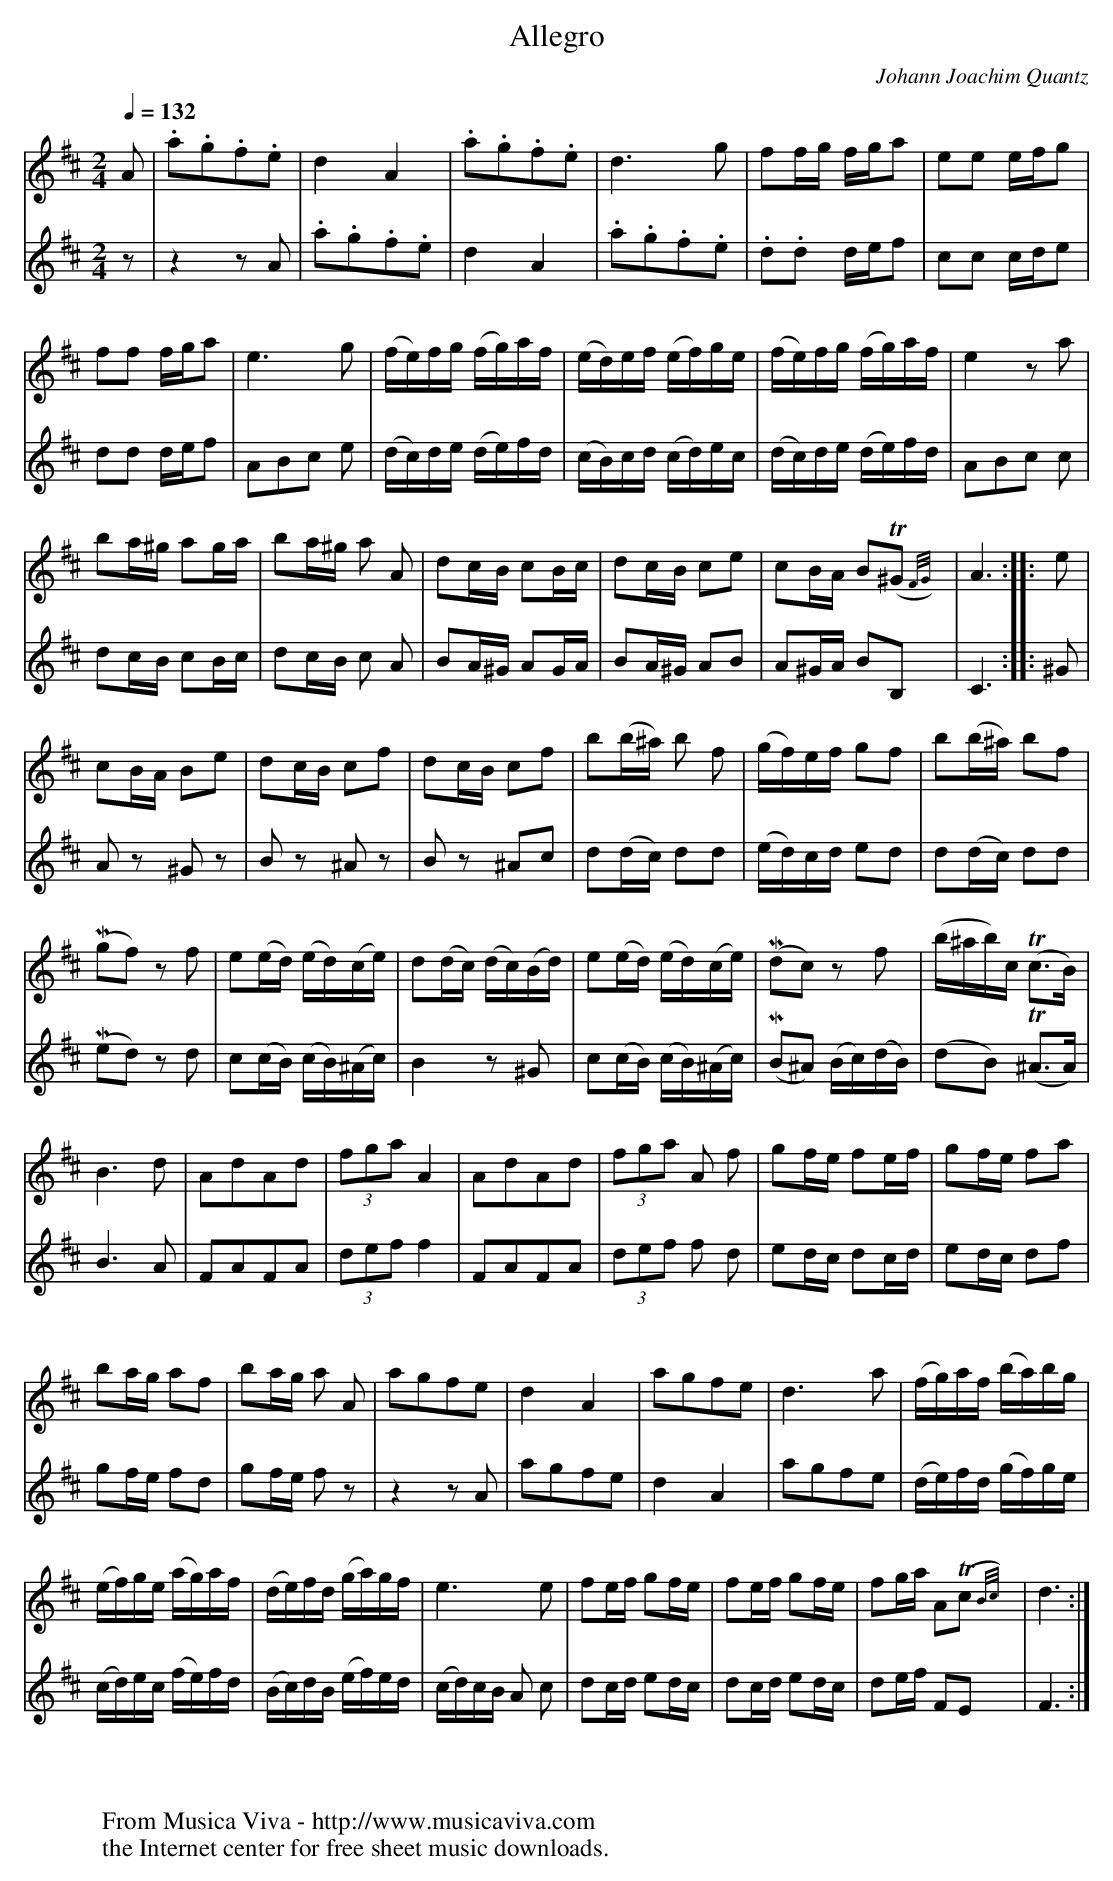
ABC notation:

X:1
T:Allegro
C:Johann Joachim Quantz
V:1 Program 1 73 %Flute
V:2 Program 1 72 %Piccolo
M:2/4
L:1/16
Q:1/4=132
K:D
V:1
A2|.a2.g2.f2.e2|d4A4|.a2.g2.f2.e2|d6g2|f2fg fga2|e2e2 efg2|
V:2
z2|z4z2A2|.a2.g2.f2.e2|d4A4|.a2.g2.f2.e2|.d2.d2 def2|c2c2 cde2|
V:1
f2f2 fga2|e6g2|(fe)fg (fg)af|(ed)ef (ef)ge|(fe)fg (fg)af|e4z2a2|
V:2
d2d2 def2|A2B2c2 e2|(dc)de (de)fd|(cB)cd (cd)ec|(dc)de (de)fd|A2B2c2 c2|
V:1
b2a^g a2ga|b2a^g a2 A2|d2cB c2Bc|d2cB c2e2|c2BA B2(T^G2 {F/G/})|A6::e2|
V:2
d2cB c2Bc|d2cB c2 A2|B2A^G A2GA|B2A^G A2B2|A2^GA B2B,2|C6::^G2|
V:1
c2BA B2e2|d2cB c2f2|d2cB c2f2|b2(b^a) b2 f2|(gf)ef g2f2|b2(b^a) b2f2|
V:2
A2 z2 ^G2 z2|B2 z2 ^A2 z2|B2 z2 ^A2c2|d2(dc) d2d2|(ed)cd e2d2|d2(dc) d2d2|
V:1
(Mg2f2) z2 f2|e2(ed) (ed)(ce)|d2(dc) (dc)(Bd)|e2(ed) (ed)(ce)|(Md2c2) z2 f2|(b^ab)c (Tc3B)|
V:2
(Me2d2) z2 d2|c2(cB) (cB)(^Ac)|B4 z2^G2|c2(cB) (cB)(^Ac)|(MB2^A2) (Bc)(dB)|(d2B2) (T^A3A)|
V:1
B6d2|A2d2A2d2|(3f2g2a2 A4|A2d2A2d2|(3f2g2a2 A2 f2|g2fe f2ef|g2fe f2a2|
V:2
B6A2|F2A2F2A2|(3d2e2f2 f4|F2A2F2A2|(3d2e2f2 f2 d2|e2dc d2cd|e2dc d2f2|
V:1
b2ag a2f2|b2ag a2 A2|a2g2f2e2|d4A4|a2g2f2e2|d6a2|(fg)af (ba)bg|
V:2
g2fe f2d2|g2fe f2 z2|z4z2A2|a2g2f2e2|d4A4|a2g2f2e2|(de)fd (gf)ge|
V:1
(ef)ge (ag)af|(de)fd (ga)gf|e6e2|f2ef g2fe|f2ef g2fe|f2ga A2(Tc2{B/c/})|d6:|
V:2
(cd)ec (fe)fd|(Bc)dB (ef)ed|(cd)cB A2 c2|d2cd e2dc|d2cd e2dc|d2ef F2E2|F6:|
W:
W:
W:  From Musica Viva - http://www.musicaviva.com
W:  the Internet center for free sheet music downloads.
